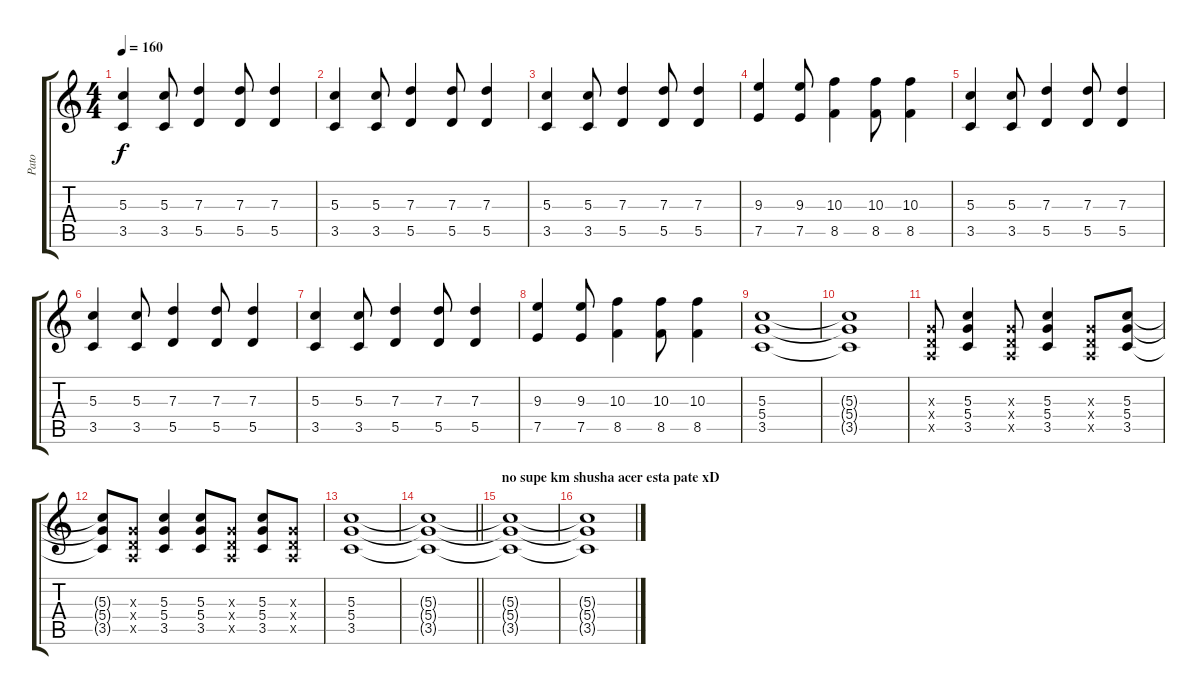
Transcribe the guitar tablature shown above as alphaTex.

\track ("Pato" "Pato") {instrument overdrivenguitar}
\staff {score tabs}
\tuning (E4 B3 G3 D3 A2 E2) {hide}
\ts (4 4)
\tempo 160
\clef g2
\ks c
(5.3 3.5).4{dy f} (5.3 3.5).8 (7.3 5.5).4 (7.3 5.5).8 (7.3 5.5).4 |
(5.3 3.5).4 (5.3 3.5).8 (7.3 5.5).4 (7.3 5.5).8 (7.3 5.5).4 |
(5.3 3.5).4 (5.3 3.5).8 (7.3 5.5).4 (7.3 5.5).8 (7.3 5.5).4 |
(9.3 7.5).4 (9.3 7.5).8 (10.3 8.5).4 (10.3 8.5).8 (10.3 8.5).4 |
(5.3 3.5).4 (5.3 3.5).8 (7.3 5.5).4 (7.3 5.5).8 (7.3 5.5).4 |
(5.3 3.5).4 (5.3 3.5).8 (7.3 5.5).4 (7.3 5.5).8 (7.3 5.5).4 |
(5.3 3.5).4 (5.3 3.5).8 (7.3 5.5).4 (7.3 5.5).8 (7.3 5.5).4 |
(9.3 7.5).4 (9.3 7.5).8 (10.3 8.5).4 (10.3 8.5).8 (10.3 8.5).4 |
(5.3 5.4 3.5).1 |
(5.3{t} 5.4{t} 3.5{t}).1 |
(0.3{x} 0.4{x} 0.5{x}).8 (5.3 5.4 3.5).4 (0.3{x} 0.4{x} 0.5{x}).8 (5.3 5.4 3.5).4 (0.3{x} 0.4{x} 0.5{x}).8 (5.3 5.4 3.5).8 |
(5.3{t} 5.4{t} 3.5{t}).8 (0.3{x} 0.4{x} 0.5{x}).8 (5.3 5.4 3.5).4 (5.3 5.4 3.5).8 (0.3{x} 0.4{x} 0.5{x}).8 (5.3 5.4 3.5).8 (0.3{x} 0.4{x} 0.5{x}).8 |
(5.3 5.4 3.5).1 |
\barLineRight lightlight
(5.3{t} 5.4{t} 3.5{t}).1 |
\section ("" "no supe km shusha acer esta pate xD")
(5.3{t} 5.4{t} 3.5{t}).1 |
(5.3{t} 5.4{t} 3.5{t}).1
